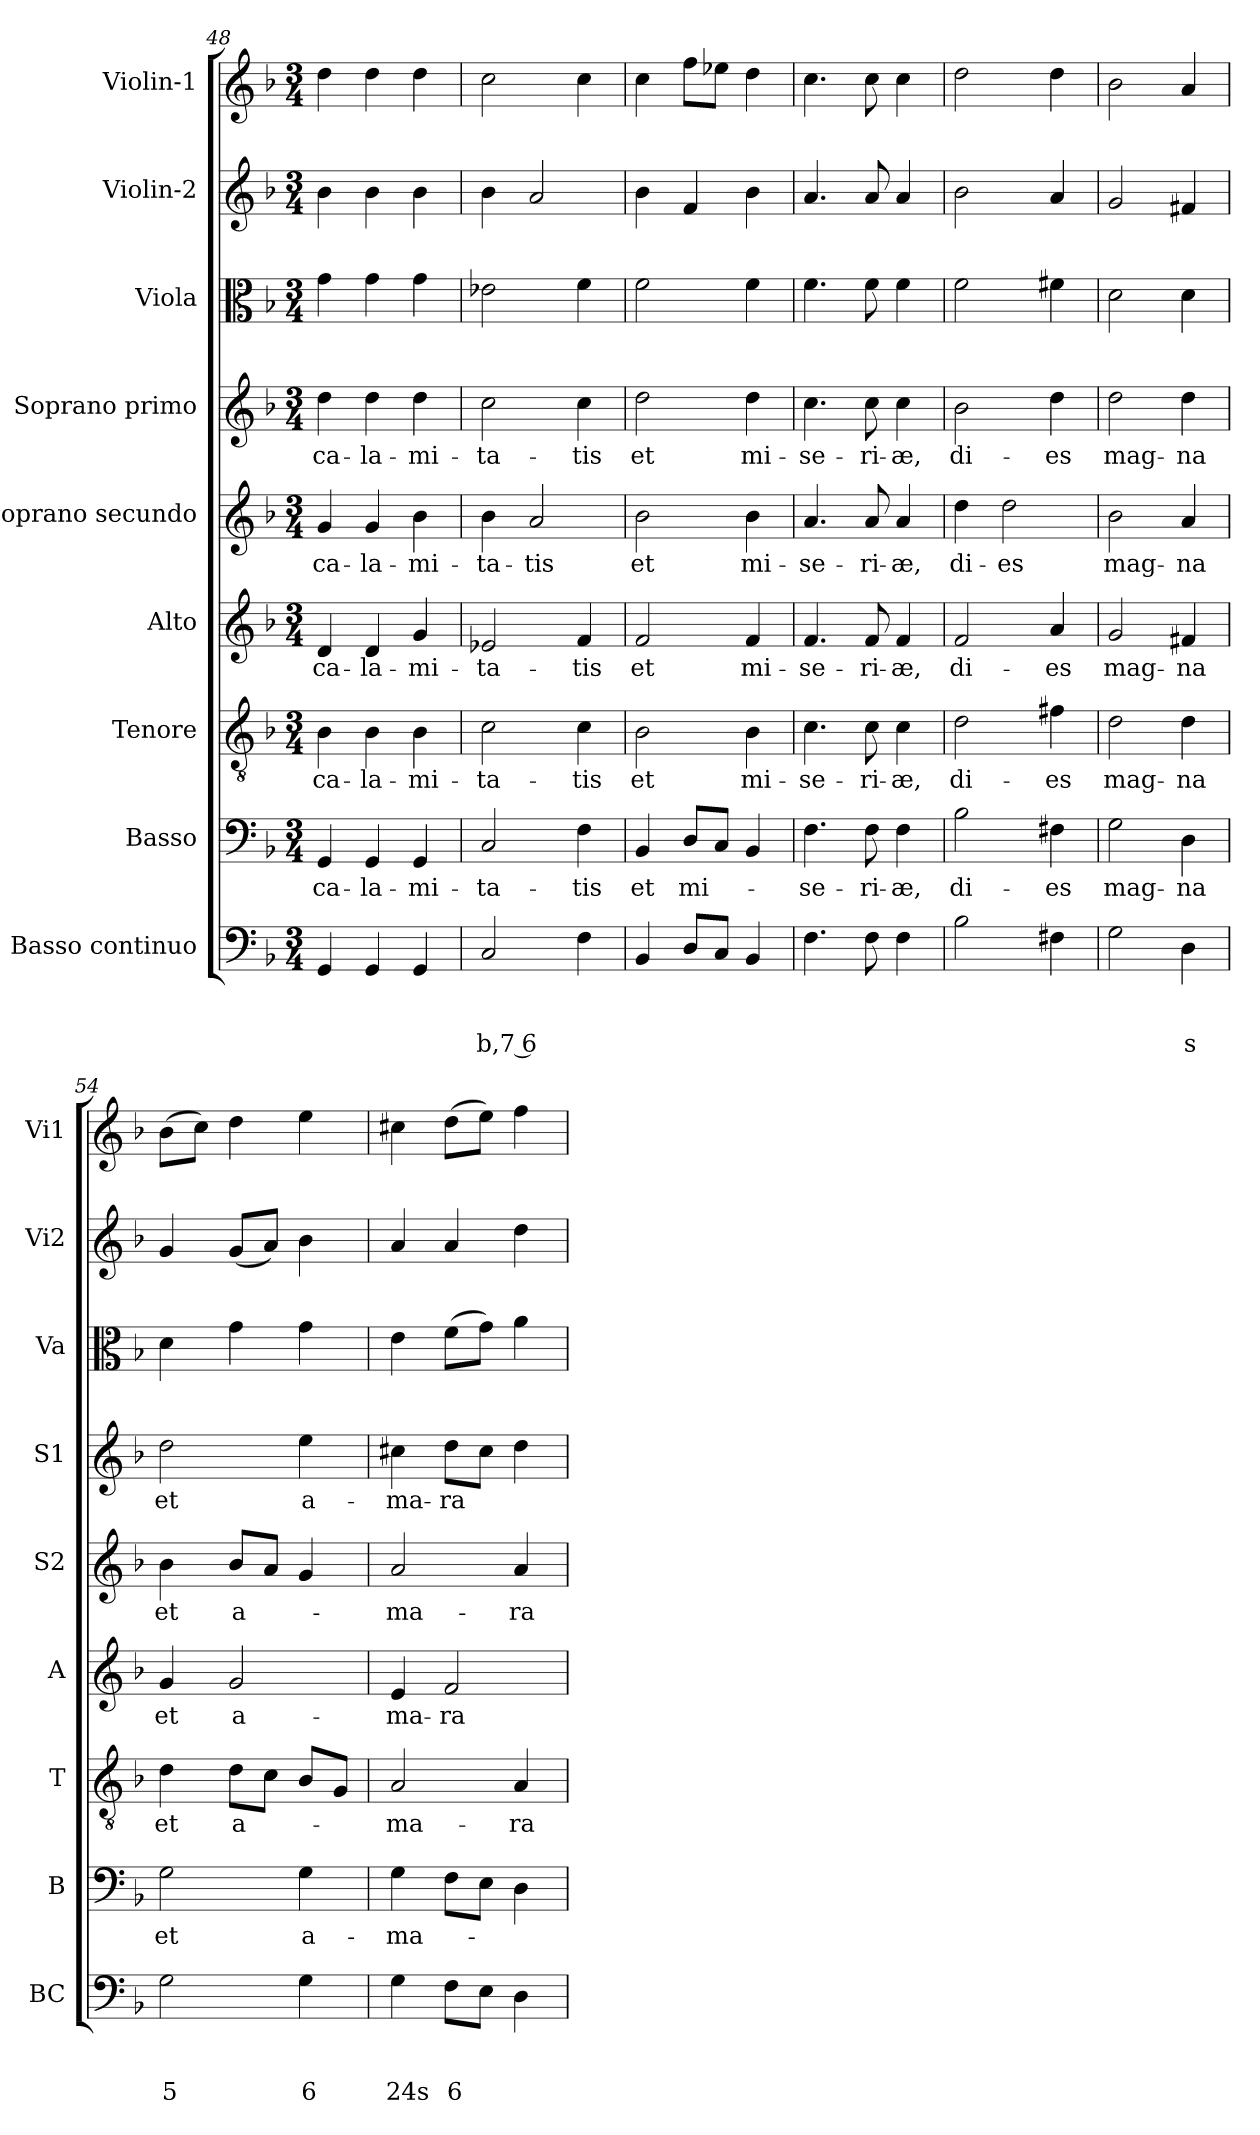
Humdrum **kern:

**kern	**text	**text	**text	**kern	**text	**kern	**text	**kern	**text	**kern	**text	**kern	**text	**kern	**kern	**kern
*part9	*part9	*part9	*part9	*part8	*part8	*part7	*part7	*part6	*part6	*part5	*part5	*part4	*part4	*part3	*part2	*part1
*staff9	*staff9	*staff9	*staff9	*staff8	*staff8	*staff7	*staff7	*staff6	*staff6	*staff5	*staff5	*staff4	*staff4	*staff3	*staff2	*staff1
*I"Basso continuo	*	*	*	*I"Basso	*	*I"Tenore	*	*I"Alto	*	*I"Soprano secundo	*	*I"Soprano primo	*	*I"Viola	*I"Violin-2	*I"Violin-1
*I'BC	*	*	*	*I'B	*	*I'T	*	*I'A	*	*I'S2	*	*I'S1	*	*I'Va	*I'Vi2	*I'Vi1
*clefF4	*	*	*	*clefF4	*	*clefGv2	*	*clefG2	*	*clefG2	*	*clefG2	*	*clefC3	*clefG2	*clefG2
*k[b-]	*	*	*	*k[b-]	*	*k[b-]	*	*k[b-]	*	*k[b-]	*	*k[b-]	*	*k[b-]	*k[b-]	*k[b-]
*F:	*	*	*	*F:	*	*F:	*	*F:	*	*F:	*	*F:	*	*F:	*F:	*F:
*M3/4	*	*	*	*M3/4	*	*M3/4	*	*M3/4	*	*M3/4	*	*M3/4	*	*M3/4	*M3/4	*M3/4
=48	=48	=48	=48	=48	=48	=48	=48	=48	=48	=48	=48	=48	=48	=48	=48	=48
!	!	!	!	!	!LO:LY:b	!	!LO:LY:b	!	!LO:LY:b	!	!LO:LY:b	!	!LO:LY:b	!	!	!
4GG/	.	.	.	4GG/	ca-	4B-\	ca-	4d/	ca-	4g/	ca-	4dd\	ca-	4g\	4b-\	4dd\
!	!	!	!	!	!LO:LY:b	!	!LO:LY:b	!	!LO:LY:b	!	!LO:LY:b	!	!LO:LY:b	!	!	!
4GG/	.	.	.	4GG/	-la-	4B-\	-la-	4d/	-la-	4g/	-la-	4dd\	-la-	4g\	4b-\	4dd\
!	!	!	!	!	!LO:LY:b	!	!LO:LY:b	!	!LO:LY:b	!	!LO:LY:b	!	!LO:LY:b	!	!	!
4GG/	.	.	.	4GG/	-mi-	4B-\	-mi-	4g/	-mi-	4b-\	-mi-	4dd\	-mi-	4g\	4b-\	4dd\
=49	=49	=49	=49	=49	=49	=49	=49	=49	=49	=49	=49	=49	=49	=49	=49	=49
!	!	!	!LO:LY:b	!	!LO:LY:b	!	!LO:LY:b	!	!LO:LY:b	!	!LO:LY:b	!	!LO:LY:b	!	!	!
2C/	.	.	b,7 6	2C/	-ta-	2c\	-ta-	2e-X/	-ta-	4b-\	-ta-	2cc\	-ta-	2e-X\	4b-\	2cc\
!	!	!	!	!	!	!	!	!	!	!	!LO:LY:b	!	!	!	!	!
.	.	.	.	.	.	.	.	.	.	2a/	-tis	.	.	.	2a/	.
!	!	!	!	!	!LO:LY:b	!	!LO:LY:b	!	!LO:LY:b	!	!	!	!LO:LY:b	!	!	!
4F\	.	.	.	4F\	-tis	4c\	-tis	4f/	-tis	.	.	4cc\	-tis	4f\	.	4cc\
=50	=50	=50	=50	=50	=50	=50	=50	=50	=50	=50	=50	=50	=50	=50	=50	=50
!	!	!	!	!	!LO:LY:b	!	!LO:LY:b	!	!LO:LY:b	!	!LO:LY:b	!	!LO:LY:b	!	!	!
4BB-/	.	.	.	4BB-/	et	2B-\	et	2f/	et	2b-\	et	2dd\	et	2f\	4b-\	4cc\
!	!	!	!	!	!LO:LY:b	!	!	!	!	!	!	!	!	!	!	!
8D/L	.	.	.	8D/L	mi-	.	.	.	.	.	.	.	.	.	4f/	8ff\L
8C/J	.	.	.	8C/J	.	.	.	.	.	.	.	.	.	.	.	8ee-X\J
!	!	!	!	!	!	!	!LO:LY:b	!	!LO:LY:b	!	!LO:LY:b	!	!LO:LY:b	!	!	!
4BB-/	.	.	.	4BB-/	.	4B-\	mi-	4f/	mi-	4b-\	mi-	4dd\	mi-	4f\	4b-\	4dd\
!!LO:PB:g=z
=51	=51	=51	=51	=51	=51	=51	=51	=51	=51	=51	=51	=51	=51	=51	=51	=51
!	!	!	!	!	!LO:LY:b	!	!LO:LY:b	!	!LO:LY:b	!	!LO:LY:b	!	!LO:LY:b	!	!	!
4.F\	.	.	.	4.F\	-se-	4.c\	-se-	4.f/	-se-	4.a/	-se-	4.cc\	-se-	4.f\	4.a/	4.cc\
!	!	!	!	!	!LO:LY:b	!	!LO:LY:b	!	!LO:LY:b	!	!LO:LY:b	!	!LO:LY:b	!	!	!
8F\	.	.	.	8F\	-ri-	8c\	-ri-	8f/	-ri-	8a/	-ri-	8cc\	-ri-	8f\	8a/	8cc\
!	!	!	!	!	!LO:LY:b	!	!LO:LY:b	!	!LO:LY:b	!	!LO:LY:b	!	!LO:LY:b	!	!	!
4F\	.	.	.	4F\	-æ,	4c\	-æ,	4f/	-æ,	4a/	-æ,	4cc\	-æ,	4f\	4a/	4cc\
=52	=52	=52	=52	=52	=52	=52	=52	=52	=52	=52	=52	=52	=52	=52	=52	=52
!	!	!	!	!	!LO:LY:b	!	!LO:LY:b	!	!LO:LY:b	!	!LO:LY:b	!	!LO:LY:b	!	!	!
2B-\	.	.	.	2B-\	di-	2d\	di-	2f/	di-	4dd\	di-	2b-\	di-	2f\	2b-\	2dd\
!	!	!	!	!	!	!	!	!	!	!	!LO:LY:b	!	!	!	!	!
.	.	.	.	.	.	.	.	.	.	2dd\	-es	.	.	.	.	.
!	!	!	!	!	!LO:LY:b	!	!LO:LY:b	!	!LO:LY:b	!	!	!	!LO:LY:b	!	!	!
4F#X\	.	.	.	4F#X\	-es	4f#X\	-es	4a/	-es	.	.	4dd\	-es	4f#X\	4a/	4dd\
=53	=53	=53	=53	=53	=53	=53	=53	=53	=53	=53	=53	=53	=53	=53	=53	=53
!	!	!	!	!	!LO:LY:b	!	!LO:LY:b	!	!LO:LY:b	!	!LO:LY:b	!	!LO:LY:b	!	!	!
2G\	.	.	.	2G\	mag-	2d\	mag-	2g/	mag-	2b-\	mag-	2dd\	mag-	2d\	2g/	2b-\
!	!	!	!LO:LY:b	!	!LO:LY:b	!	!LO:LY:b	!	!LO:LY:b	!	!LO:LY:b	!	!LO:LY:b	!	!	!
4D\	.	.	s	4D\	-na	4d\	-na	4f#X/	-na	4a/	-na	4dd\	-na	4d\	4f#X/	4a/
=54	=54	=54	=54	=54	=54	=54	=54	=54	=54	=54	=54	=54	=54	=54	=54	=54
!	!	!	!LO:LY:b	!	!LO:LY:b	!	!LO:LY:b	!	!LO:LY:b	!	!LO:LY:b	!	!LO:LY:b	!	!	!
2G\	.	.	5	2G\	et	4d\	et	4g/	et	4b-\	et	2dd\	et	4d\	4g/	(>8b-\L
.	.	.	.	.	.	.	.	.	.	.	.	.	.	.	.	8cc\J)
!	!	!	!	!	!	!	!LO:LY:b	!	!LO:LY:b	!	!LO:LY:b	!	!	!	!	!
.	.	.	.	.	.	8d\L	a-	2g/	a-	8b-/L	a-	.	.	4g\	(<8g/L	4dd\
.	.	.	.	.	.	8c\J	.	.	.	8a/J	.	.	.	.	8a/J)	.
!	!	!	!LO:LY:b	!	!LO:LY:b	!	!	!	!	!	!	!	!LO:LY:b	!	!	!
4G\	.	.	6	4G\	a-	8B-/L	.	.	.	4g/	.	4ee\	a-	4g\	4b-\	4ee\
.	.	.	.	.	.	8G/J	.	.	.	.	.	.	.	.	.	.
=55	=55	=55	=55	=55	=55	=55	=55	=55	=55	=55	=55	=55	=55	=55	=55	=55
!	!	!	!LO:LY:b	!	!LO:LY:b	!	!LO:LY:b	!	!LO:LY:b	!	!LO:LY:b	!	!LO:LY:b	!	!	!
4G\	.	.	24s	4G\	-ma-	2A/	-ma-	4e/	-ma-	2a/	-ma-	4cc#X\	-ma-	4e\	4a/	4cc#X\
!	!	!	!LO:LY:b	!	!	!	!	!	!LO:LY:b	!	!	!	!LO:LY:b	!	!	!
8F\L	.	.	6	8F\L	.	.	.	2f/	-ra	.	.	8dd\L	-ra	(>8f\L	4a/	(>8dd\L
8E\J	.	.	.	8E\J	.	.	.	.	.	.	.	8cc#\J	.	8g\J)	.	8ee\J)
!	!	!	!	!	!	!	!LO:LY:b	!	!	!	!LO:LY:b	!	!	!	!	!
4D\	.	.	.	4D\	.	4A/	-ra	.	.	4a/	-ra	4dd\	.	4a\	4dd\	4ff\
=	=	=	=	=	=	=	=	=	=	=	=	=	=	=	=	=
*-	*-	*-	*-	*-	*-	*-	*-	*-	*-	*-	*-	*-	*-	*-	*-	*-
